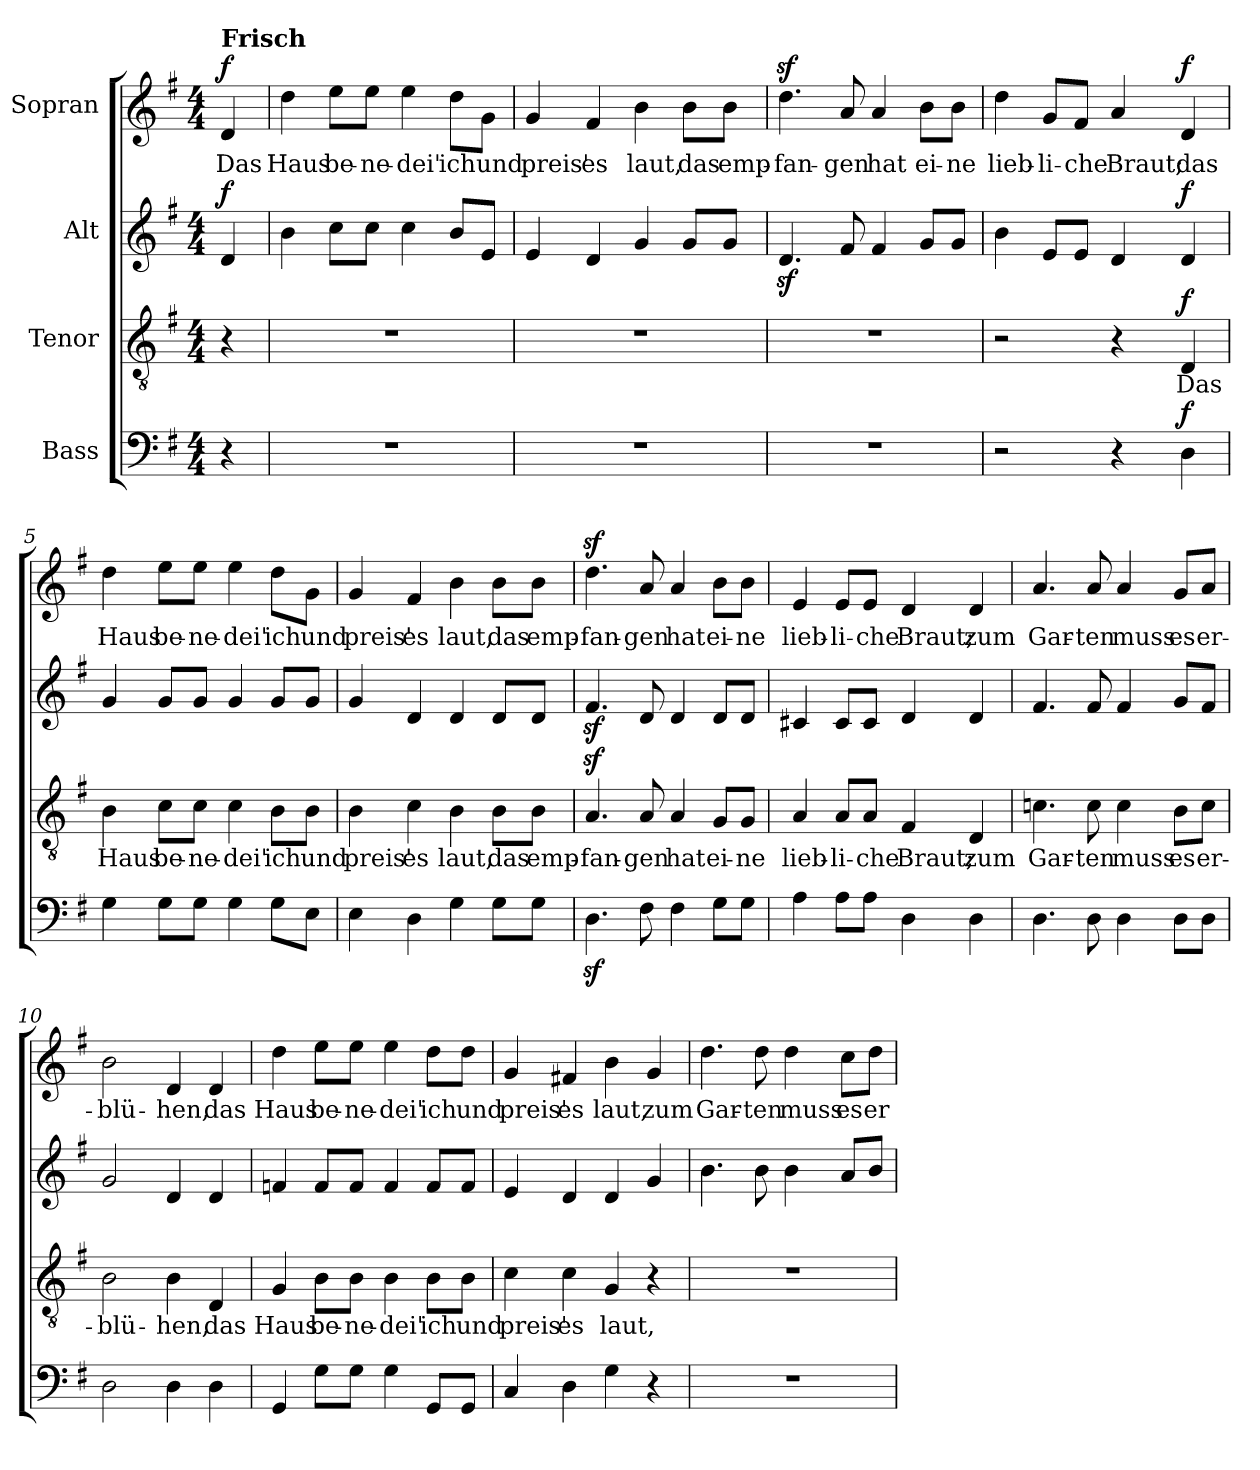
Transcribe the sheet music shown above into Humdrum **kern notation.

**kern	**dynam	**kern	**text	**dynam	**kern	**dynam	**kern	**text	**dynam
*part4	*part4	*part3	*part3	*part3	*part2	*part2	*part1	*part1	*part1
*staff4	*staff4	*staff3	*staff3	*staff3	*staff2	*staff2	*staff1	*staff1	*staff1
*I"Bass	*	*I"Tenor	*	*	*I"Alt	*	*I"Sopran	*	*
*clefF4	*	*clefGv2	*	*	*clefG2	*	*clefG2	*	*
*k[f#]	*	*k[f#]	*	*	*k[f#]	*	*k[f#]	*	*
*M4/4	*	*M4/4	*	*	*M4/4	*	*M4/4	*	*
=	=	=	=	=	=	=	=	=	=
!	!	!	!	!	!	!	!LO:TX:a:B:t=Frisch	!	!
!	!	!	!	!	!	!LO:DY:a	!	!	!LO:DY:a
4r	.	4r	.	.	4d/	f	4d/	Das	f
=1	=1	=1	=1	=1	=1	=1	=1	=1	=1
1r	.	1r	.	.	4b\	.	4dd\	Haus	.
.	.	.	.	.	8cc\L	.	8ee\L	be-	.
.	.	.	.	.	8cc\J	.	8ee\J	-ne-	.
.	.	.	.	.	4cc\	.	4ee\	-dei'	.
.	.	.	.	.	8b/L	.	8dd\L	ich	.
.	.	.	.	.	8e/J	.	8g\J	und	.
=2	=2	=2	=2	=2	=2	=2	=2	=2	=2
1r	.	1r	.	.	4e/	.	4g/	preis'	.
.	.	.	.	.	4d/	.	4f#/	es	.
.	.	.	.	.	4g/	.	4b\	laut,	.
.	.	.	.	.	8g/L	.	8b\L	das	.
.	.	.	.	.	8g/J	.	8b\J	emp-	.
=3	=3	=3	=3	=3	=3	=3	=3	=3	=3
1r	.	1r	.	.	4.dz>/	.	4.ddz>\	-fan-	.
.	.	.	.	.	8f#/	.	8a/	-gen	.
.	.	.	.	.	4f#/	.	4a/	hat	.
.	.	.	.	.	8g/L	.	8b\L	ei-	.
.	.	.	.	.	8g/J	.	8b\J	-ne	.
!!LO:LB:g=z
=4	=4	=4	=4	=4	=4	=4	=4	=4	=4
2r	.	2r	.	.	4b\	.	4dd\	lieb-	.
.	.	.	.	.	8e/L	.	8g/L	-li-	.
.	.	.	.	.	8e/J	.	8f#/J	-che	.
4r	.	4r	.	.	4d/	.	4a/	Braut;	.
!	!LO:DY:a	!	!	!LO:DY:a	!	!LO:DY:a	!	!	!LO:DY:a
4D\	f	4D/	Das	f	4d/	f	4d/	das	f
=5	=5	=5	=5	=5	=5	=5	=5	=5	=5
4G\	.	4B\	Haus	.	4g/	.	4dd\	Haus	.
8G\L	.	8c\L	be-	.	8g/L	.	8ee\L	be-	.
8G\J	.	8c\J	-ne-	.	8g/J	.	8ee\J	-ne-	.
4G\	.	4c\	-dei'	.	4g/	.	4ee\	-dei'	.
8G\L	.	8B\L	ich	.	8g/L	.	8dd\L	ich	.
8E\J	.	8B\J	und	.	8g/J	.	8g\J	und	.
=6	=6	=6	=6	=6	=6	=6	=6	=6	=6
4E\	.	4B\	preis'	.	4g/	.	4g/	preis'	.
4D\	.	4c\	es	.	4d/	.	4f#/	es	.
4G\	.	4B\	laut,	.	4d/	.	4b\	laut,	.
8G\L	.	8B\L	das	.	8d/L	.	8b\L	das	.
8G\J	.	8B\J	emp-	.	8d/J	.	8b\J	emp-	.
=7	=7	=7	=7	=7	=7	=7	=7	=7	=7
4.Dz>\	.	4.Az>/	-fan-	.	4.f#z>/	.	4.ddz>\	-fan-	.
8F#\	.	8A/	-gen	.	8d/	.	8a/	-gen	.
4F#\	.	4A/	hat	.	4d/	.	4a/	hat	.
8G\L	.	8G/L	ei-	.	8d/L	.	8b\L	ei-	.
8G\J	.	8G/J	-ne	.	8d/J	.	8b\J	-ne	.
!!LO:LB:g=z
=8	=8	=8	=8	=8	=8	=8	=8	=8	=8
4A\	.	4A/	lieb-	.	4c#X/	.	4e/	lieb-	.
8A\L	.	8A/L	-li-	.	8c#/L	.	8e/L	-li-	.
8A\J	.	8A/J	-che	.	8c#/J	.	8e/J	-che	.
4D\	.	4F#/	Braut;	.	4d/	.	4d/	Braut;	.
4D\	.	4D/	zum	.	4d/	.	4d/	zum	.
=9	=9	=9	=9	=9	=9	=9	=9	=9	=9
4.D\	.	4.cn\	Gar-	.	4.f#/	.	4.a/	Gar-	.
8D\	.	8c\	-ten	.	8f#/	.	8a/	-ten	.
4D\	.	4c\	muss	.	4f#/	.	4a/	muss	.
8D\L	.	8B\L	es	.	8g/L	.	8g/L	es	.
8D\J	.	8c\J	er-	.	8f#/J	.	8a/J	er-	.
=10	=10	=10	=10	=10	=10	=10	=10	=10	=10
2D\	.	2B\	-blü-	.	2g/	.	2b\	-blü-	.
4D\	.	4B\	-hen,	.	4d/	.	4d/	-hen,	.
4D\	.	4D/	das	.	4d/	.	4d/	das	.
=11	=11	=11	=11	=11	=11	=11	=11	=11	=11
4GG/	.	4G/	Haus	.	4fn/	.	4dd\	Haus	.
8G\L	.	8B\L	be-	.	8f/L	.	8ee\L	be-	.
8G\J	.	8B\J	-ne-	.	8f/J	.	8ee\J	-ne-	.
4G\	.	4B\	-dei'	.	4f/	.	4ee\	-dei'	.
8GG/L	.	8B\L	ich	.	8f/L	.	8dd\L	ich	.
8GG/J	.	8B\J	und	.	8f/J	.	8dd\J	und	.
!!LO:LB:g=z
=12	=12	=12	=12	=12	=12	=12	=12	=12	=12
4C/	.	4c\	preis'	.	4e/	.	4g/	preis'	.
4D\	.	4c\	es	.	4d/	.	4f#X/	es	.
4G\	.	4G/	laut,	.	4d/	.	4b\	laut,	.
4r	.	4r	.	.	4g/	.	4g/	zum	.
=13	=13	=13	=13	=13	=13	=13	=13	=13	=13
1r	.	1r	.	.	4.b\	.	4.dd\	Gar-	.
.	.	.	.	.	8b\	.	8dd\	-ten	.
.	.	.	.	.	4b\	.	4dd\	muss	.
.	.	.	.	.	8a/L	.	8cc\L	es	.
.	.	.	.	.	8b/J	.	8dd\J	er-	.
=	=	=	=	=	=	=	=	=	=
*-	*-	*-	*-	*-	*-	*-	*-	*-	*-
